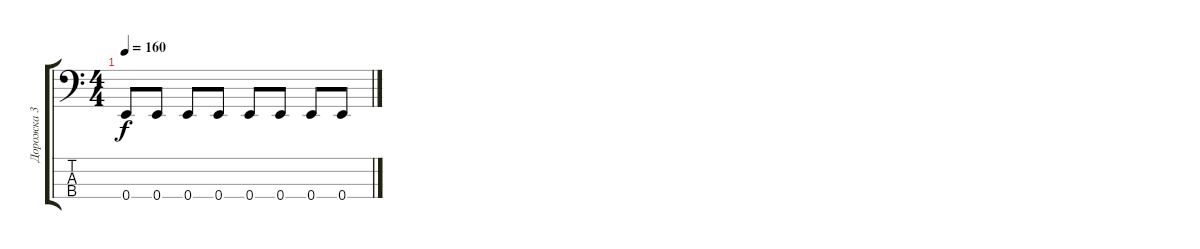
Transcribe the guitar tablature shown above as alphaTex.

\track ("Дорожка 3" "Дорожка 3") {instrument electricbassfinger}
\staff {score tabs}
\tuning (G2 D2 A1 E1) {hide}
\ts (4 4)
\tempo 160
\clef f4
\ks c
0.4{t}.8{dy f} 0.4.8 0.4.8 0.4.8 0.4.8 0.4.8 0.4.8 0.4.8
